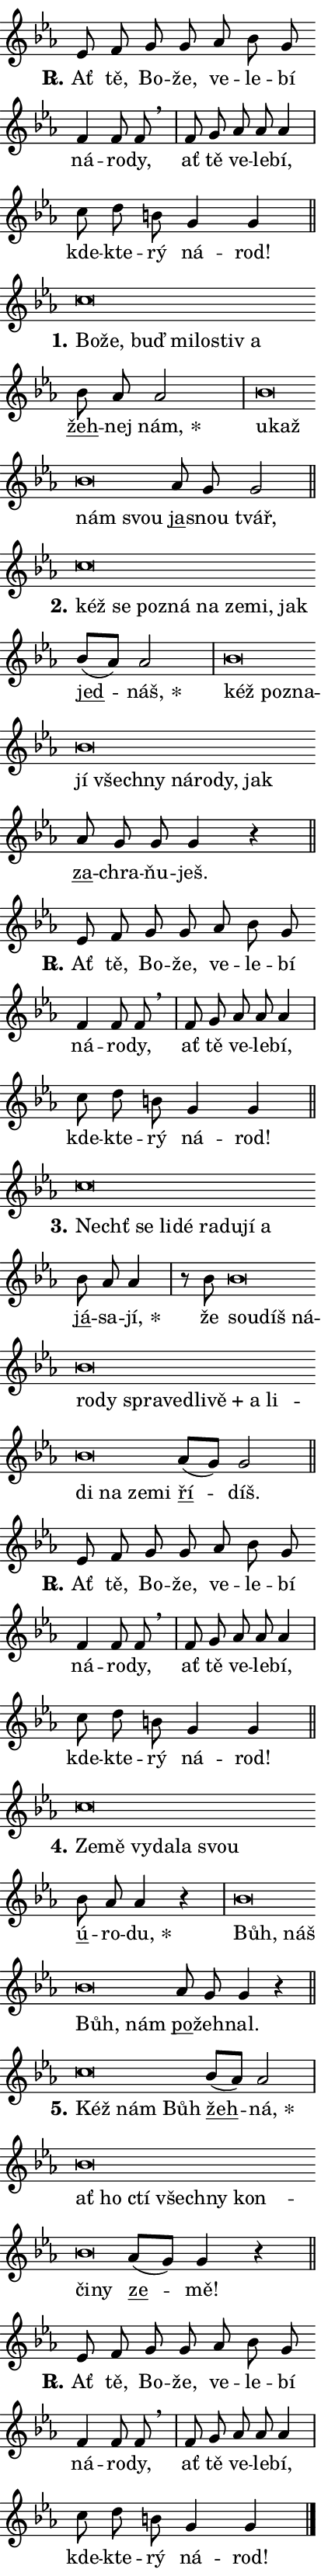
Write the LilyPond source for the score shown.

\version "2.24.0"
\header { tagline = "" }
\paper {
  indent = 0\cm
  top-margin = 0\cm
  right-margin = 0.13\cm % to fit lyric hyphens
  bottom-margin = 0\cm
  left-margin = 0\cm
  paper-width = 7\cm
  page-breaking = #ly:one-page-breaking
  system-system-spacing.basic-distance = #11
  score-system-spacing.basic-distance = #11
  ragged-last = ##f
}


%% Author: Thomas Morley
%% https://lists.gnu.org/archive/html/lilypond-user/2020-05/msg00002.html
#(define (line-position grob)
"Returns position of @var[grob} in current system:
   @code{'start}, if at first time-step
   @code{'end}, if at last time-step
   @code{'middle} otherwise
"
  (let* ((col (ly:item-get-column grob))
         (ln (ly:grob-object col 'left-neighbor))
         (rn (ly:grob-object col 'right-neighbor))
         (col-to-check-left (if (ly:grob? ln) ln col))
         (col-to-check-right (if (ly:grob? rn) rn col))
         (break-dir-left
           (and
             (ly:grob-property col-to-check-left 'non-musical #f)
             (ly:item-break-dir col-to-check-left)))
         (break-dir-right
           (and
             (ly:grob-property col-to-check-right 'non-musical #f)
             (ly:item-break-dir col-to-check-right))))
        (cond ((eqv? 1 break-dir-left) 'start)
              ((eqv? -1 break-dir-right) 'end)
              (else 'middle))))

#(define (tranparent-at-line-position vctor)
  (lambda (grob)
  "Relying on @code{line-position} select the relevant enry from @var{vctor}.
Used to determine transparency,"
    (case (line-position grob)
      ((end) (not (vector-ref vctor 0)))
      ((middle) (not (vector-ref vctor 1)))
      ((start) (not (vector-ref vctor 2))))))

noteHeadBreakVisibility =
#(define-music-function (break-visibility)(vector?)
"Makes @code{NoteHead}s transparent relying on @var{break-visibility}"
#{
  \override NoteHead.transparent =
    #(tranparent-at-line-position break-visibility)
#})

#(define delete-ledgers-for-transparent-note-heads
  (lambda (grob)
    "Reads whether a @code{NoteHead} is transparent.
If so this @code{NoteHead} is removed from @code{'note-heads} from
@var{grob}, which is supposed to be @code{LedgerLineSpanner}.
As a result ledgers are not printed for this @code{NoteHead}"
    (let* ((nhds-array (ly:grob-object grob 'note-heads))
           (nhds-list
             (if (ly:grob-array? nhds-array)
                 (ly:grob-array->list nhds-array)
                 '()))
           ;; Relies on the transparent-property being done before
           ;; Staff.LedgerLineSpanner.after-line-breaking is executed.
           ;; This is fragile ...
           (to-keep
             (remove
               (lambda (nhd)
                 (ly:grob-property nhd 'transparent #f))
               nhds-list)))
      ;; TODO find a better method to iterate over grob-arrays, similiar
      ;; to filter/remove etc for lists
      ;; For now rebuilt from scratch
      (set! (ly:grob-object grob 'note-heads)  '())
      (for-each
        (lambda (nhd)
          (ly:pointer-group-interface::add-grob grob 'note-heads nhd))
        to-keep))))

squashNotes = {
  \override NoteHead.X-extent = #'(-0.2 . 0.2)
  \override NoteHead.Y-extent = #'(-0.75 . 0)
  \override NoteHead.stencil =
    #(lambda (grob)
       (let ((pos (ly:grob-property grob 'staff-position)))
         (begin
           (if (< pos -7) (display "ERROR: Lower brevis then expected\n") (display "OK: Expected brevis position\n"))
           (if (<= pos -6) ly:text-interface::print ly:note-head::print))))
}
unSquashNotes = {
  \revert NoteHead.X-extent
  \revert NoteHead.Y-extent
  \revert NoteHead.stencil
}

hideNotes = \noteHeadBreakVisibility #begin-of-line-visible
unHideNotes = \noteHeadBreakVisibility #all-visible

% work-around for resetting accidentals
% https://lilypond.org/doc/v2.23/Documentation/notation/displaying-rhythms#unmetered-music
cadenzaMeasure = {
  \cadenzaOff
  \partial 1024 s1024
  \cadenzaOn
}

#(define-markup-command (accent layout props text) (markup?)
  "Underline accented syllable"
  (interpret-markup layout props
    #{\markup \override #'(offset . 4.3) \underline { #text }#}))

responsum = \markup \concat {
  "R" \hspace #-1.05 \path #0.1 #'((moveto 0 0.07) (lineto 0.9 0.8)) \hspace #0.05 "."
}

spaceSize = #0.6828661417322834 % exact space size for TeX Gyre Schola

\layout {
  \context {
    \Staff
    \remove "Time_signature_engraver"
    \override LedgerLineSpanner.after-line-breaking = #delete-ledgers-for-transparent-note-heads
  }
  \context {
    \Lyrics {
      \override LyricSpace.minimum-distance = \spaceSize
      \override LyricText.font-name = #"TeX Gyre Schola"
      \override LyricText.font-size = 1
      \override StanzaNumber.font-name = #"TeX Gyre Schola Bold"
      \override StanzaNumber.font-size = 1
    }
  }
  \context {
    \Score 
    \override NoteHead.text =
      #(lambda (grob) 
        (let ((pos (ly:grob-property grob 'staff-position)))
          #{\markup {
            \combine
              \halign #-0.55 \raise #(if (= pos -6) 0 0.5) \override #'(thickness . 2) \draw-line #'(3.2 . 0)
              \musicglyph "noteheads.sM1"
          }#}))
  }
}

% magnetic-lyrics.ily
%
%   written by
%     Jean Abou Samra <jean@abou-samra.fr>
%     Werner Lemberg <wl@gnu.org>
%
%   adapted by
%     Jiri Hon <jiri.hon@gmail.com>
%
% Version 2022-Apr-15

% https://www.mail-archive.com/lilypond-user@gnu.org/msg149350.html

#(define (Left_hyphen_pointer_engraver context)
   "Collect syllable-hyphen-syllable occurrences in lyrics and store
them in properties.  This engraver only looks to the left.  For
example, if the lyrics input is @code{foo -- bar}, it does the
following.

@itemize @bullet
@item
Set the @code{text} property of the @code{LyricHyphen} grob between
@q{foo} and @q{bar} to @code{foo}.

@item
Set the @code{left-hyphen} property of the @code{LyricText} grob with
text @q{foo} to the @code{LyricHyphen} grob between @q{foo} and
@q{bar}.
@end itemize

Use this auxiliary engraver in combination with the
@code{lyric-@/text::@/apply-@/magnetic-@/offset!} hook."
   (let ((hyphen #f)
         (text #f))
     (make-engraver
      (acknowledgers
       ((lyric-syllable-interface engraver grob source-engraver)
        (set! text grob)))
      (end-acknowledgers
       ((lyric-hyphen-interface engraver grob source-engraver)
        ;(when (not (grob::has-interface grob 'lyric-space-interface))
          (set! hyphen grob)));)
      ((stop-translation-timestep engraver)
       (when (and text hyphen)
         (ly:grob-set-object! text 'left-hyphen hyphen))
       (set! text #f)
       (set! hyphen #f)))))

#(define (lyric-text::apply-magnetic-offset! grob)
   "If the space between two syllables is less than the value in
property @code{LyricText@/.details@/.squash-threshold}, move the right
syllable to the left so that it gets concatenated with the left
syllable.

Use this function as a hook for
@code{LyricText@/.after-@/line-@/breaking} if the
@code{Left_@/hyphen_@/pointer_@/engraver} is active."
   (let ((hyphen (ly:grob-object grob 'left-hyphen #f)))
     (when hyphen
       (let ((left-text (ly:spanner-bound hyphen LEFT)))
         (when (grob::has-interface left-text 'lyric-syllable-interface)
           (let* ((common (ly:grob-common-refpoint grob left-text X))
                  (this-x-ext (ly:grob-extent grob common X))
                  (left-x-ext
                   (begin
                     ;; Trigger magnetism for left-text.
                     (ly:grob-property left-text 'after-line-breaking)
                     (ly:grob-extent left-text common X)))
                  ;; `delta` is the gap width between two syllables.
                  (delta (- (interval-start this-x-ext)
                            (interval-end left-x-ext)))
                  (details (ly:grob-property grob 'details))
                  (threshold (assoc-get 'squash-threshold details 0.2)))
             (when (< delta threshold)
               (let* (;; We have to manipulate the input text so that
                      ;; ligatures crossing syllable boundaries are not
                      ;; disabled.  For languages based on the Latin
                      ;; script this is essentially a beautification.
                      ;; However, for non-Western scripts it can be a
                      ;; necessity.
                      (lt (ly:grob-property left-text 'text))
                      (rt (ly:grob-property grob 'text))
                      (is-space (grob::has-interface hyphen 'lyric-space-interface))
                      (space (if is-space " " ""))
                      (extra-delta (if is-space spaceSize 0))
                      ;; Append new syllable.
                      (ltrt-space (if (and (string? lt) (string? rt))
                                (string-append lt space rt)
                                (make-concat-markup (list lt space rt))))
                      ;; Right-align `ltrt` to the right side.
                      (ltrt-space-markup (grob-interpret-markup
                               grob
                               (make-translate-markup
                                (cons (interval-length this-x-ext) 0)
                                (make-right-align-markup ltrt-space)))))
                 (begin
                   ;; Don't print `left-text`.
                   (ly:grob-set-property! left-text 'stencil #f)
                   ;; Set text and stencil (which holds all collected
                   ;; syllables so far) and shift it to the left.
                   (ly:grob-set-property! grob 'text ltrt-space)
                   (ly:grob-set-property! grob 'stencil ltrt-space-markup)
                   (ly:grob-translate-axis! grob (- (- delta extra-delta)) X))))))))))


#(define (lyric-hyphen::displace-bounds-first grob)
   ;; Make very sure this callback isn't triggered too early.
   (let ((left (ly:spanner-bound grob LEFT))
         (right (ly:spanner-bound grob RIGHT)))
     (ly:grob-property left 'after-line-breaking)
     (ly:grob-property right 'after-line-breaking)
     (ly:lyric-hyphen::print grob)))

squashThreshold = #0.4

\layout {
  \context {
    \Lyrics
    \consists #Left_hyphen_pointer_engraver
    \override LyricText.after-line-breaking =
      #lyric-text::apply-magnetic-offset!
    \override LyricHyphen.stencil = #lyric-hyphen::displace-bounds-first
    \override LyricText.details.squash-threshold = \squashThreshold
    \override LyricHyphen.minimum-distance = 0
    \override LyricHyphen.minimum-length = \squashThreshold
  }
}

squashText = \override LyricText.details.squash-threshold = 9999
unSquashText = \override LyricText.details.squash-threshold = \squashThreshold

leftText = \override LyricText.self-alignment-X = #LEFT
unLeftText = \revert LyricText.self-alignment-X

starOffset = #(lambda (grob) 
                (let ((x_offset (ly:self-alignment-interface::aligned-on-x-parent grob)))
                  (if (= x_offset 0) 0 (+ x_offset 1.2))))

star = #(define-music-function (syllable)(string?)
"Append star separator at the end of a syllable"
#{
  \once \override LyricText.X-offset = #starOffset
  \lyricmode { \markup {
    #syllable
    \override #'((font-name . "TeX Gyre Schola Bold")) \hspace #0.2 \lower #0.65 \larger "*"
  } }
#})

starAccent = #(define-music-function (syllable)(string?)
"Append star separator at the end of a syllable and make accent"
#{
  \once \override LyricText.X-offset = #starOffset
  \lyricmode { \markup {
    \accent #syllable
    \override #'((font-name . "TeX Gyre Schola Bold")) \hspace #0.2 \lower #0.65 \larger "*"
  } }
#})

breath = #(define-music-function (syllable)(string?)
"Append breathing indicator at the end of a syllable"
#{
  \lyricmode { \markup { #syllable "+" } }
#})

optionalBreath = #(define-music-function (syllable)(string?)
"Append optional breathing indicator at the end of a syllable"
#{
  \lyricmode { \markup { #syllable "(+)" } }
#})


\score {
    <<
        \new Voice = "melody" { \cadenzaOn \key es \major \relative { es'8 f g g as bes g \bar "" f4 f8 f \breathe \cadenzaMeasure \bar "|" f g as as as4 \cadenzaMeasure \bar "|" c8 d b g4 g \cadenzaMeasure \bar "||" \break } }
        \new Lyrics \lyricsto "melody" { \lyricmode { \set stanza = \responsum
Ať tě, Bo -- že, ve -- le -- bí ná -- ro -- dy, ať tě ve -- le -- bí, kde -- kte -- rý ná -- rod! } }
    >>
    \layout {}
}

\score {
    <<
        \new Voice = "melody" { \cadenzaOn \key es \major \relative { \squashNotes c''\breve*1/16 \hideNotes \breve*1/16 \bar "" \breve*1/16 \bar "" \breve*1/16 \bar "" \breve*1/16 \bar "" \breve*1/16 \breve*1/16 \bar "" \unHideNotes \unSquashNotes \bar "" bes8 as as2 \cadenzaMeasure \bar "|" \squashNotes bes\breve*1/16 \hideNotes \breve*1/16 \bar "" \breve*1/16 \breve*1/16 \bar "" \unHideNotes \unSquashNotes \bar "" as8 g g2 \cadenzaMeasure \bar "||" \break } }
        \new Lyrics \lyricsto "melody" { \lyricmode { \set stanza = "1."
\leftText Bo -- \squashText že, buď mi -- lo -- stiv a \unLeftText \unSquashText \markup \accent žeh -- nej \star nám, \leftText u -- \squashText kaž nám svou \unLeftText \unSquashText \markup \accent ja -- snou tvář, } }
    >>
    \layout {}
}

\score {
    <<
        \new Voice = "melody" { \cadenzaOn \key es \major \relative { \squashNotes c''\breve*1/16 \hideNotes \breve*1/16 \bar "" \breve*1/16 \bar "" \breve*1/16 \bar "" \breve*1/16 \bar "" \breve*1/16 \bar "" \breve*1/16 \breve*1/16 \bar "" \unHideNotes \unSquashNotes \bar "" bes8[( as)] as2 \cadenzaMeasure \bar "|" \squashNotes bes\breve*1/16 \hideNotes \breve*1/16 \bar "" \breve*1/16 \bar "" \breve*1/16 \bar "" \breve*1/16 \bar "" \breve*1/16 \bar "" \breve*1/16 \bar "" \breve*1/16 \bar "" \breve*1/16 \breve*1/16 \bar "" \unHideNotes \unSquashNotes \bar "" as8 g g g4 r \cadenzaMeasure \bar "||" \break } }
        \new Lyrics \lyricsto "melody" { \lyricmode { \set stanza = "2."
\leftText kéž \squashText se po -- zná na ze -- mi, jak \unLeftText \unSquashText \markup \accent jed -- \star náš, \leftText kéž \squashText po -- zna -- jí všech -- ny ná -- ro -- dy, jak \unLeftText \unSquashText \markup \accent za -- chra -- ňu -- ješ. } }
    >>
    \layout {}
}

\score {
    <<
        \new Voice = "melody" { \cadenzaOn \key es \major \relative { es'8 f g g as bes g \bar "" f4 f8 f \breathe \cadenzaMeasure \bar "|" f g as as as4 \cadenzaMeasure \bar "|" c8 d b g4 g \cadenzaMeasure \bar "||" \break } }
        \new Lyrics \lyricsto "melody" { \lyricmode { \set stanza = \responsum
Ať tě, Bo -- že, ve -- le -- bí ná -- ro -- dy, ať tě ve -- le -- bí, kde -- kte -- rý ná -- rod! } }
    >>
    \layout {}
}

\score {
    <<
        \new Voice = "melody" { \cadenzaOn \key es \major \relative { \squashNotes c''\breve*1/16 \hideNotes \breve*1/16 \bar "" \breve*1/16 \bar "" \breve*1/16 \bar "" \breve*1/16 \bar "" \breve*1/16 \bar "" \breve*1/16 \breve*1/16 \bar "" \unHideNotes \unSquashNotes \bar "" bes8 as as4 \cadenzaMeasure \bar "|" r8 bes \squashNotes bes\breve*1/16 \hideNotes \breve*1/16 \bar "" \breve*1/16 \bar "" \breve*1/16 \bar "" \breve*1/16 \bar "" \breve*1/16 \bar "" \breve*1/16 \bar "" \breve*1/16 \bar "" \breve*1/16 \bar "" \breve*1/16 \bar "" \breve*1/16 \bar "" \breve*1/16 \bar "" \breve*1/16 \bar "" \breve*1/16 \breve*1/16 \bar "" \unHideNotes \unSquashNotes \bar "" as8[( g)] g2 \cadenzaMeasure \bar "||" \break } }
        \new Lyrics \lyricsto "melody" { \lyricmode { \set stanza = "3."
\leftText Nechť \squashText se li -- dé ra -- du -- jí a \unLeftText \unSquashText \markup \accent já -- sa -- \star jí, že \leftText sou -- \squashText díš ná -- ro -- dy spra -- ve -- dli -- \breath "vě" a li -- di na ze -- mi \unLeftText \unSquashText \markup \accent ří -- díš. } }
    >>
    \layout {}
}

\score {
    <<
        \new Voice = "melody" { \cadenzaOn \key es \major \relative { es'8 f g g as bes g \bar "" f4 f8 f \breathe \cadenzaMeasure \bar "|" f g as as as4 \cadenzaMeasure \bar "|" c8 d b g4 g \cadenzaMeasure \bar "||" \break } }
        \new Lyrics \lyricsto "melody" { \lyricmode { \set stanza = \responsum
Ať tě, Bo -- že, ve -- le -- bí ná -- ro -- dy, ať tě ve -- le -- bí, kde -- kte -- rý ná -- rod! } }
    >>
    \layout {}
}

\score {
    <<
        \new Voice = "melody" { \cadenzaOn \key es \major \relative { \squashNotes c''\breve*1/16 \hideNotes \breve*1/16 \bar "" \breve*1/16 \bar "" \breve*1/16 \bar "" \breve*1/16 \breve*1/16 \bar "" \unHideNotes \unSquashNotes \bar "" bes8 as as4 r \cadenzaMeasure \bar "|" \squashNotes bes\breve*1/16 \hideNotes \breve*1/16 \bar "" \breve*1/16 \breve*1/16 \bar "" \unHideNotes \unSquashNotes \bar "" as8 g g4 r \cadenzaMeasure \bar "||" \break } }
        \new Lyrics \lyricsto "melody" { \lyricmode { \set stanza = "4."
\leftText Ze -- \squashText mě vy -- da -- la svou \unLeftText \unSquashText \markup \accent ú -- ro -- \star du, \leftText Bůh, \squashText náš Bůh, nám \unLeftText \unSquashText \markup \accent po -- žeh -- nal. } }
    >>
    \layout {}
}

\score {
    <<
        \new Voice = "melody" { \cadenzaOn \key es \major \relative { \squashNotes c''\breve*1/16 \hideNotes \breve*1/16 \breve*1/16 \bar "" \unHideNotes \unSquashNotes \bar "" bes8[( as)] as2 \cadenzaMeasure \bar "|" \squashNotes bes\breve*1/16 \hideNotes \breve*1/16 \bar "" \breve*1/16 \bar "" \breve*1/16 \bar "" \breve*1/16 \bar "" \breve*1/16 \bar "" \breve*1/16 \breve*1/16 \bar "" \unHideNotes \unSquashNotes \bar "" as8[( g)] g4 r \cadenzaMeasure \bar "||" \break } }
        \new Lyrics \lyricsto "melody" { \lyricmode { \set stanza = "5."
\leftText Kéž \squashText nám Bůh \unLeftText \unSquashText \markup \accent žeh -- \star ná, \leftText ať \squashText ho ctí všech -- ny kon -- či -- ny \unLeftText \unSquashText \markup \accent ze -- mě! } }
    >>
    \layout {}
}

\score {
    <<
        \new Voice = "melody" { \cadenzaOn \key es \major \relative { es'8 f g g as bes g \bar "" f4 f8 f \breathe \cadenzaMeasure \bar "|" f g as as as4 \cadenzaMeasure \bar "|" c8 d b g4 g \cadenzaMeasure \bar "||" \break } \bar "|." }
        \new Lyrics \lyricsto "melody" { \lyricmode { \set stanza = \responsum
Ať tě, Bo -- že, ve -- le -- bí ná -- ro -- dy, ať tě ve -- le -- bí, kde -- kte -- rý ná -- rod! } }
    >>
    \layout {}
}
